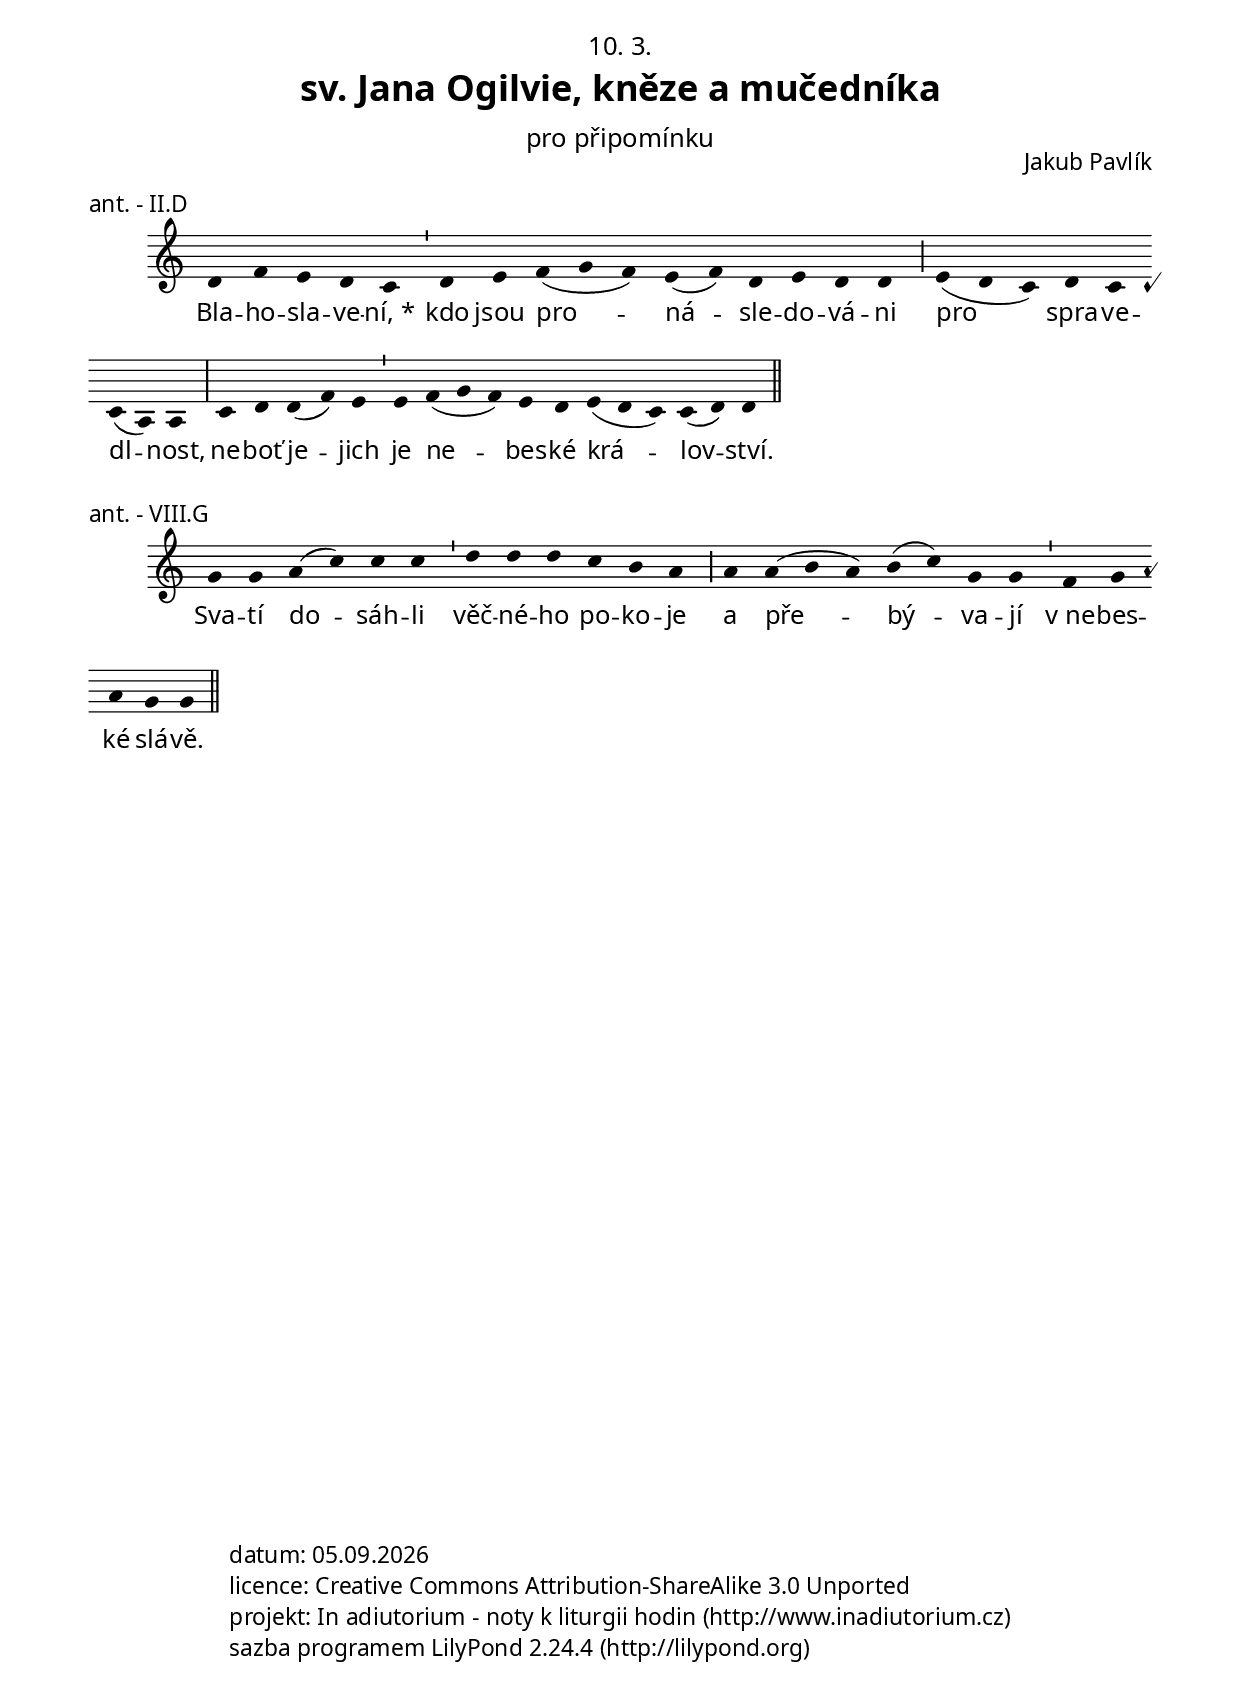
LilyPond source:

\version "2.19.16"

\include "../spolecne.ly"

\header {
  title = \markup\titleSvatek
            "sv. Jana Ogilvie, kněze a mučedníka"
            "pro připomínku"
            "10. 3."
  composer = "Jakub Pavlík"
}

\score {
  \relative c' {
    \choralniRezim
    d4 f e d c \barMin d e f(  g f) e( f) d e d d \barMaior
    e( d c) d c c( a) a \barMax
    c d d( f) e \barMin e f( g f) e d e( d c) c( d) d \barFinalis
  }
  \addlyrics {
    Bla -- ho -- sla -- ve -- ní,_*
    kdo jsou pro -- ná -- sle -- do -- vá -- ni
    pro spra -- ve -- dl -- nost,
    ne -- boť je -- jich je ne -- bes -- ké krá -- lov -- ství.
  }
  \header {
    quid = "ant."
    modus = "II"
    differentia = "D"
    psalmus = ""
    fial = "commune/commune_vicemucedniku.ly#rch-aben"
    id = "aben"
    piece = \markup {\sestavTitulekBezZalmu}
  }
}

\score {
  \relative c'' {
    \choralniRezim
    g4 g a( c) c c \barMin d d d c b a \barMaior
    a a( b a) b( c) g g \barMin  f g a g g \barFinalis
  }
  \addlyrics {
    Sva -- tí do -- sáh -- li věč -- né -- ho po -- ko -- je
    a pře -- bý -- va -- jí v_ne -- bes -- ké slá -- vě.
  }
  \header {
    quid = "ant."
    modus = "VIII"
    differentia = "G"
    psalmus = ""
    fial = "commune/commune_jedenmucednik.ly#2ne-amag"
    id = "amag"
    piece = \markup {\sestavTitulekBezZalmu}
  }
}
